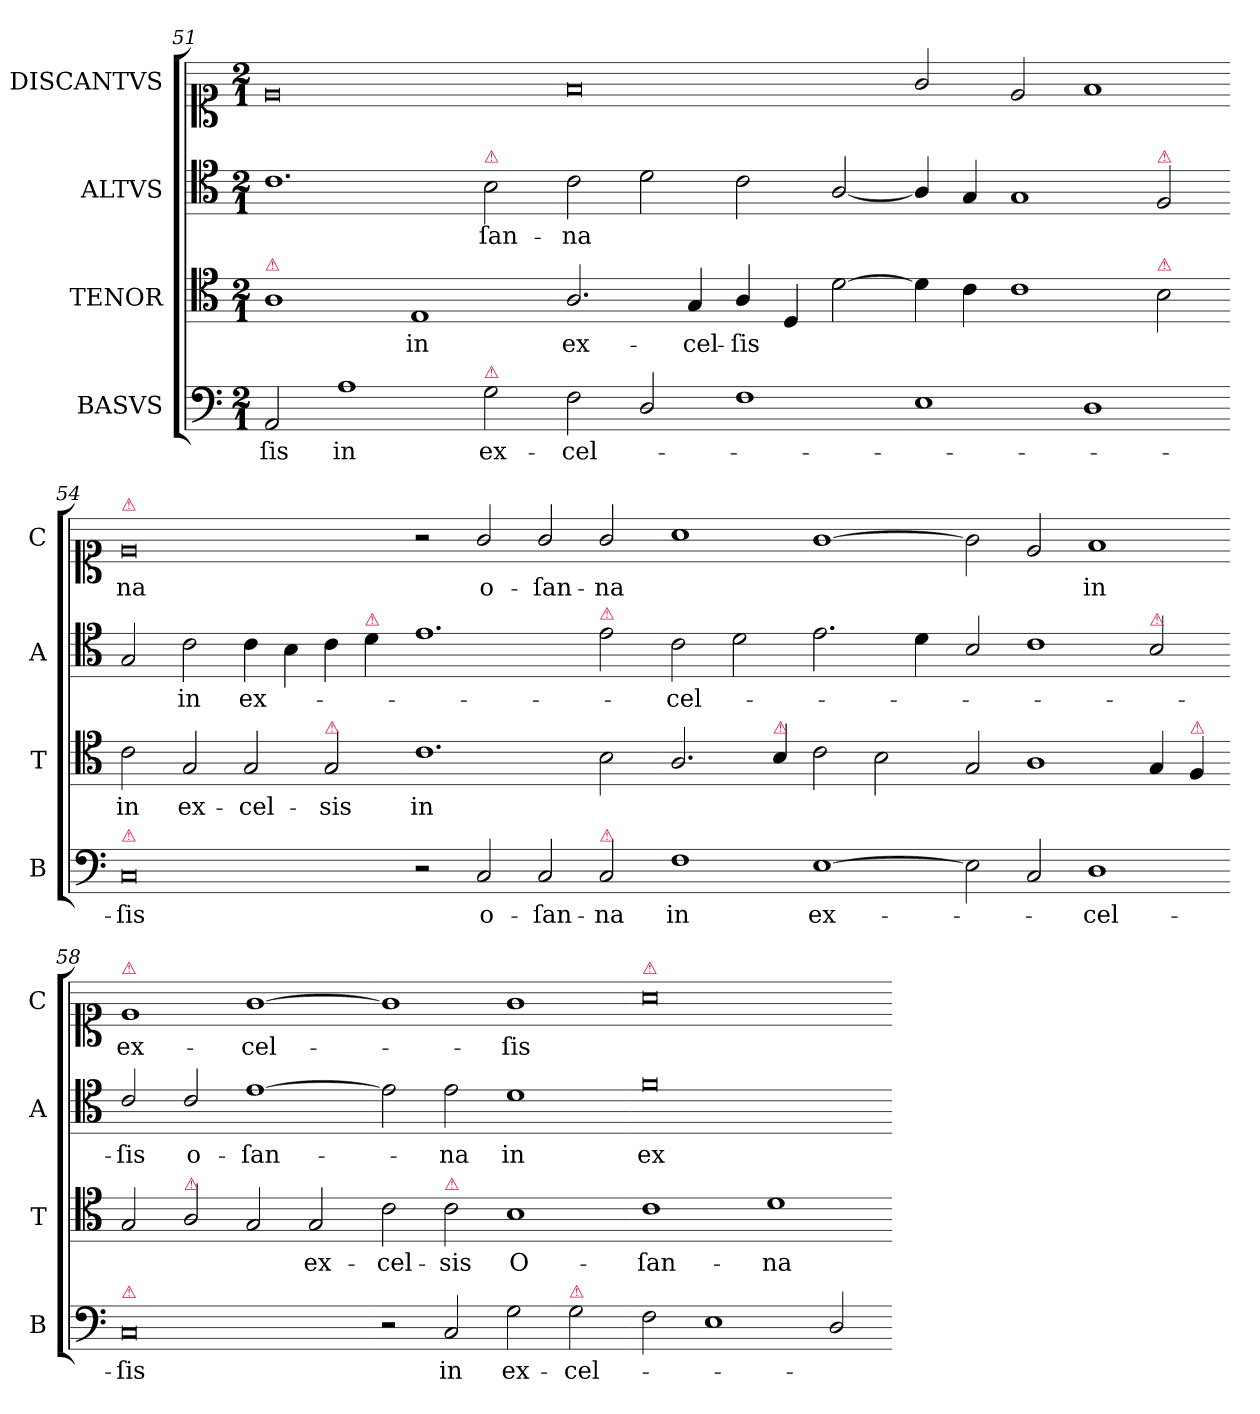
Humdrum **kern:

**kern	**text	**kern	**text	**kern	**text	**kern	**text
*part4	*part4	*part3	*part3	*part2	*part2	*part1	*part1
*staff4	*staff4	*staff3	*staff3	*staff2	*staff2	*staff1	*staff1
*I"BASVS	*	*I"TENOR	*	*I"ALTVS	*	*I"DISCANTVS	*
*I'B	*	*I'T	*	*I'A	*	*I'C	*
*clefF4	*	*clefC4	*	*clefC4	*	*clefC1	*
*k[]	*	*k[]	*	*k[]	*	*k[]	*
*M2/1	*	*M2/1	*	*M2/1	*	*M2/1	*
=51	=51	=51	=51	=51	=51	=51	=51
!	!	!LO:TX:a:color=crimson:t=⚠	!	!	!	!	!
2AA/	-ſis	1A	.	1.c	.	0e	.
!	!LO:LY:i	!	!	!	!	!	!
1A	in	.	.	.	.	.	.
.	.	1E	in	.	.	.	.
!	!	!	!	!LO:TX:a:color=crimson:t=⚠	!	!	!
!LO:TX:a:color=crimson:t=⚠	!	!	!	!	!	!	!
!	!LO:LY:i	!	!	!	!	!	!
2G\	ex-	.	.	2B\	-ſan-	.	.
=52-	=52-	=52-	=52-	=52-	=52-	=52-	=52-
!	!LO:LY:i	!	!	!	!	!	!
2F\	-cel-	2.A/	ex-	2c\	-na	0f	.
2D/	.	.	.	2d\	.	.	.
.	.	4G/	-cel-	.	.	.	.
1F	.	4A/	-ſis	2c\	.	.	.
.	.	4D/	.	.	.	.	.
.	.	[2d\	.	[2A/	.	.	.
=53-	=53-	=53-	=53-	=53-	=53-	=53-	=53-
1E	.	4d\]	.	4A/]	.	2g/	.
.	.	4c\	.	4G/	.	.	.
.	.	1c	.	1G	.	2e/	.
1D	.	.	.	.	.	1f	.
!	!	!	!	!LO:TX:a:color=crimson:t=⚠	!	!	!
!	!	!LO:TX:a:color=crimson:t=⚠	!	!	!	!	!
.	.	2B\	.	2F/	.	.	.
=54-	=54-	=54-	=54-	=54-	=54-	=54-	=54-
!	!	!	!	!	!	!LO:TX:a:color=crimson:t=⚠	!
!LO:TX:a:color=crimson:t=⚠	!	!	!	!	!	!	!
!	!LO:LY:i	!	!LO:LY:i	!	!	!	!LO:LY:i
0C	-ſis	2c\	in	2G/	.	0e	-na
!	!	!	!LO:LY:i	!	!	!	!
.	.	2G/	ex-	2c\	in	.	.
!	!	!	!LO:LY:i	!	!	!	!
.	.	2G/	-cel-	4c\	ex-	.	.
.	.	.	.	4B\	.	.	.
!	!	!LO:TX:a:color=crimson:t=⚠	!	!	!	!	!
!	!	!	!LO:LY:i	!	!	!	!
.	.	2G/	-sis	4c\	.	.	.
!	!	!	!	!LO:TX:a:color=crimson:t=⚠	!	!	!
.	.	.	.	4d\	.	.	.
=55-	=55-	=55-	=55-	=55-	=55-	=55-	=55-
!	!	!	!LO:LY:i	!	!	!	!
2r	.	1.c	in	1.e	.	2r	.
2C/	o-	.	.	.	.	2g/	o-
2C/	-ſan-	.	.	.	.	2g/	-ſan-
!	!	!	!	!LO:TX:a:color=crimson:t=⚠	!	!	!
!LO:TX:a:color=crimson:t=⚠	!	!	!	!	!	!	!
2C/	-na	2B\	.	2e\	.	2g/	-na
=56-	=56-	=56-	=56-	=56-	=56-	=56-	=56-
1F	in	2.A/	.	2c\	-cel-	1a	.
.	.	.	.	2d\	.	.	.
!	!	!LO:TX:a:color=crimson:t=⚠	!	!	!	!	!
.	.	4B/	.	.	.	.	.
[1E	ex-	2c\	.	2.e\	.	[1g	.
.	.	2B\	.	.	.	.	.
.	.	.	.	4d\	.	.	.
=57-	=57-	=57-	=57-	=57-	=57-	=57-	=57-
2E]	.	2G/	.	2B/	.	2g]	.
2C/	.	1A	.	1c	.	2e/	.
1D	-cel-	.	.	.	.	1f	in
!	!	!	!	!LO:TX:a:color=crimson:t=⚠	!	!	!
.	.	4G/	.	2B/	.	.	.
!	!	!LO:TX:a:color=crimson:t=⚠	!	!	!	!	!
.	.	4F/	.	.	.	.	.
=58-	=58-	=58-	=58-	=58-	=58-	=58-	=58-
!	!	!	!	!	!	!LO:TX:a:color=crimson:t=⚠	!
!LO:TX:a:color=crimson:t=⚠	!	!	!	!	!	!	!
0C	-ſis	2G/	.	2c/	-ſis	1e	ex-
!	!	!LO:TX:a:color=crimson:t=⚠	!	!	!	!	!
.	.	2A/	.	2c/	o-	.	.
.	.	2G/	.	[1e	-ſan-	[1g	-cel-
!	!	!	!LO:LY:i	!	!	!	!
.	.	2G/	ex-	.	.	.	.
=59-	=59-	=59-	=59-	=59-	=59-	=59-	=59-
!	!	!	!LO:LY:i	!	!	!	!
2r	.	2c\	-cel-	2e]	.	1g]	.
!	!	!LO:TX:a:color=crimson:t=⚠	!	!	!	!	!
!	!LO:LY:i	!	!LO:LY:i	!	!	!	!
2C/	in	2c\	-sis	2e\	-na	.	.
!	!LO:LY:i	!	!	!	!	!	!
2G\	ex-	1B	O-	1d	in	1g	-ſis
!LO:TX:a:color=crimson:t=⚠	!	!	!	!	!	!	!
!	!LO:LY:i	!	!	!	!	!	!
2G\	-cel-	.	.	.	.	.	.
=60-	=60-	=60-	=60-	=60-	=60-	=60-	=60-
!	!	!	!	!	!	!LO:TX:a:color=crimson:t=⚠	!
2F\	.	1c	-ſan-	0f	ex-	0a	.
1E	.	.	.	.	.	.	.
.	.	1d	-na	.	.	.	.
2D/	.	.	.	.	.	.	.
=-	=-	=-	=-	=-	=-	=-	=-
*-	*-	*-	*-	*-	*-	*-	*-
